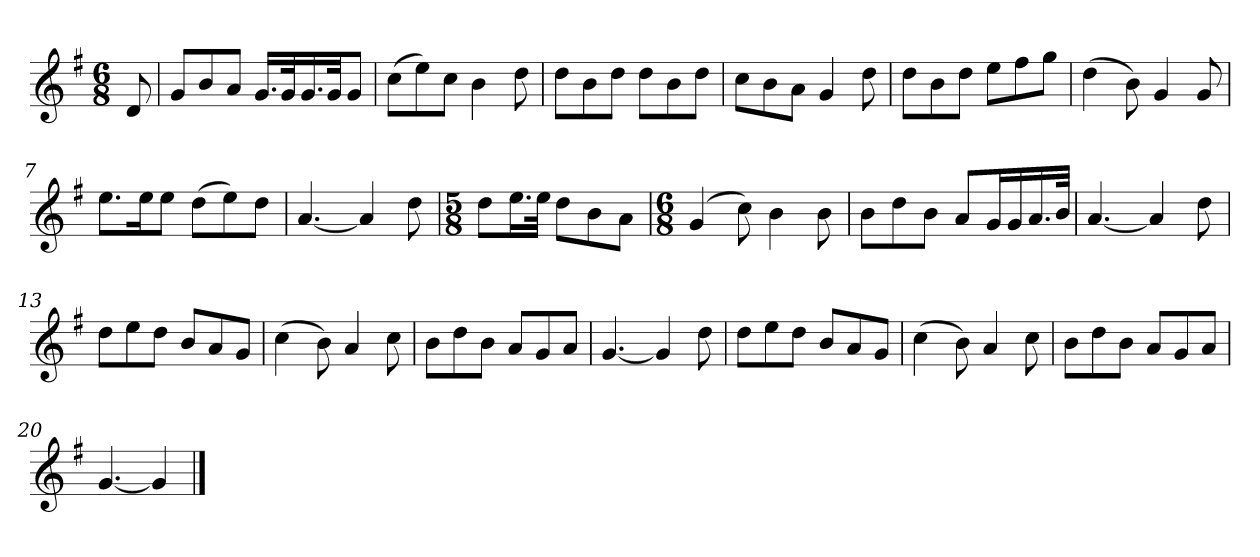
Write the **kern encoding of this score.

**kern
*part1
*staff1
*k[f#]
*M6/8
*MM120
=
8d
=1
8gL
8b
8aJ
16.gLL
32gK
16.g
32gJk
8gJ
=2
(8ccL
8ee)
8ccJ
4b
8dd
=3
8ddL
8b
8ddJ
8ddL
8b
8ddJ
=4
8ccL
8b
8aJ
4g
8dd
=5
8ddL
8b
8ddJ
8eeL
8ff#
8ggJ
=6
(4dd
8b)
4g
8g
=7
8.eeL
16eeK
8eeJ
(8ddL
8ee)
8ddJ
=8
[4.a
4a]
8dd
=9
*M5/8
8ddL
16.eeL
32eeJJk
8ddL
8b
8aJ
=10
*M6/8
(4g
8cc)
4b
8b
=11
8bL
8dd
8bJ
8aL
16gL
16g
16.a
32bJJk
=12
[4.a
4a]
8dd
=13
8ddL
8ee
8ddJ
8bL
8a
8gJ
=14
(4cc
8b)
4a
8cc
=15
8bL
8dd
8bJ
8aL
8g
8aJ
=16
[4.g
4g]
8dd
=17
8ddL
8ee
8ddJ
8bL
8a
8gJ
=18
(4cc
8b)
4a
8cc
=19
8bL
8dd
8bJ
8aL
8g
8aJ
=20
[4.g
4g]
==
*-
